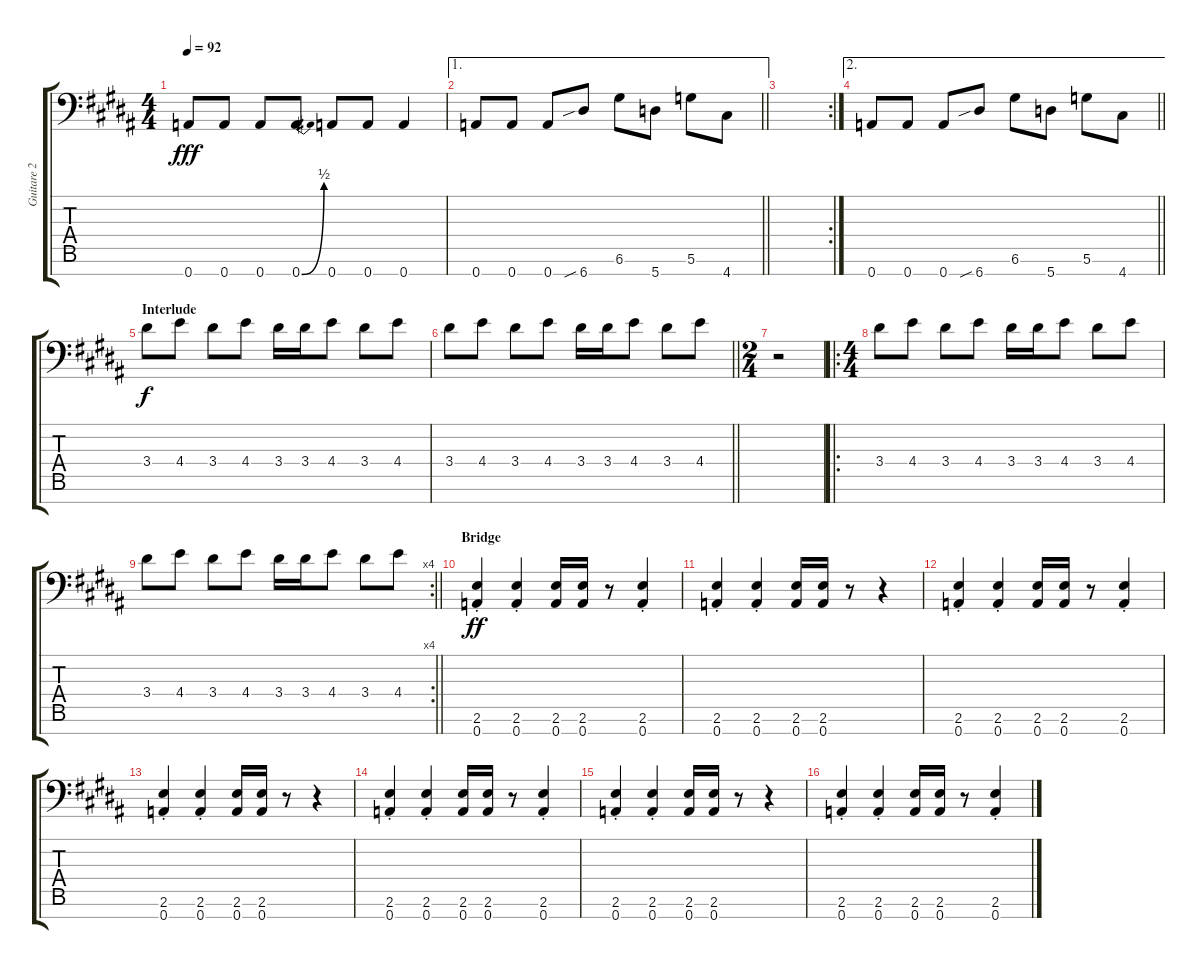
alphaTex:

\track ("Guitare 2" "Guitare 2") {instrument overdrivenguitar}
\staff {score tabs}
\tuning (D4 A3 F3 C3 G2 D2 A1) {hide}
\ts (4 4)
\tempo 92
\clef f4
\ks b
0.7.8{dy fff} 0.7.8 0.7.8 0.7{be (bend 0 0 60 2)}.8 0.7.8 0.7.8 0.7.4 |
\ae 1
\barLineRight lightlight
0.7.8 0.7.8 0.7.8 6.7{sib}.8 6.6.8 5.7.8 5.6.8 4.7.8 |
\rc 2
|
\ae 2
\barLineRight lightlight
0.7.8 0.7.8 0.7.8 6.7{sib}.8 6.6.8 5.7.8 5.6.8 4.7.8 |
\section ("" "Interlude")
3.4.8{dy f} 4.4.8 3.4.8 4.4.8 3.4.16 3.4.16 4.4.8 3.4.8 4.4.8 |
\barLineRight lightlight
3.4.8 4.4.8 3.4.8 4.4.8 3.4.16 3.4.16 4.4.8 3.4.8 4.4.8 |
\ts (2 4)
r.2 |
\ro
\ts (4 4)
3.4.8 4.4.8 3.4.8 4.4.8 3.4.16 3.4.16 4.4.8 3.4.8 4.4.8 |
\rc 4
\barLineRight lightlight
3.4.8 4.4.8 3.4.8 4.4.8 3.4.16 3.4.16 4.4.8 3.4.8 4.4.8 |
\section ("" "Bridge")
(2.6{st} 0.7{st}).4{dy ff} (2.6{st} 0.7{st}).4 (2.6 0.7).16 (2.6 0.7).16 r.8 (2.6{st} 0.7{st}).4 |
(2.6{st} 0.7{st}).4 (2.6{st} 0.7{st}).4 (2.6 0.7).16 (2.6 0.7).16 r.8 r.4 |
(2.6{st} 0.7{st}).4 (2.6{st} 0.7{st}).4 (2.6 0.7).16 (2.6 0.7).16 r.8 (2.6{st} 0.7{st}).4 |
(2.6{st} 0.7{st}).4 (2.6{st} 0.7{st}).4 (2.6 0.7).16 (2.6 0.7).16 r.8 r.4 |
(2.6{st} 0.7{st}).4 (2.6{st} 0.7{st}).4 (2.6 0.7).16 (2.6 0.7).16 r.8 (2.6{st} 0.7{st}).4 |
(2.6{st} 0.7{st}).4 (2.6{st} 0.7{st}).4 (2.6 0.7).16 (2.6 0.7).16 r.8 r.4 |
(2.6{st} 0.7{st}).4 (2.6{st} 0.7{st}).4 (2.6 0.7).16 (2.6 0.7).16 r.8 (2.6{st} 0.7{st}).4
